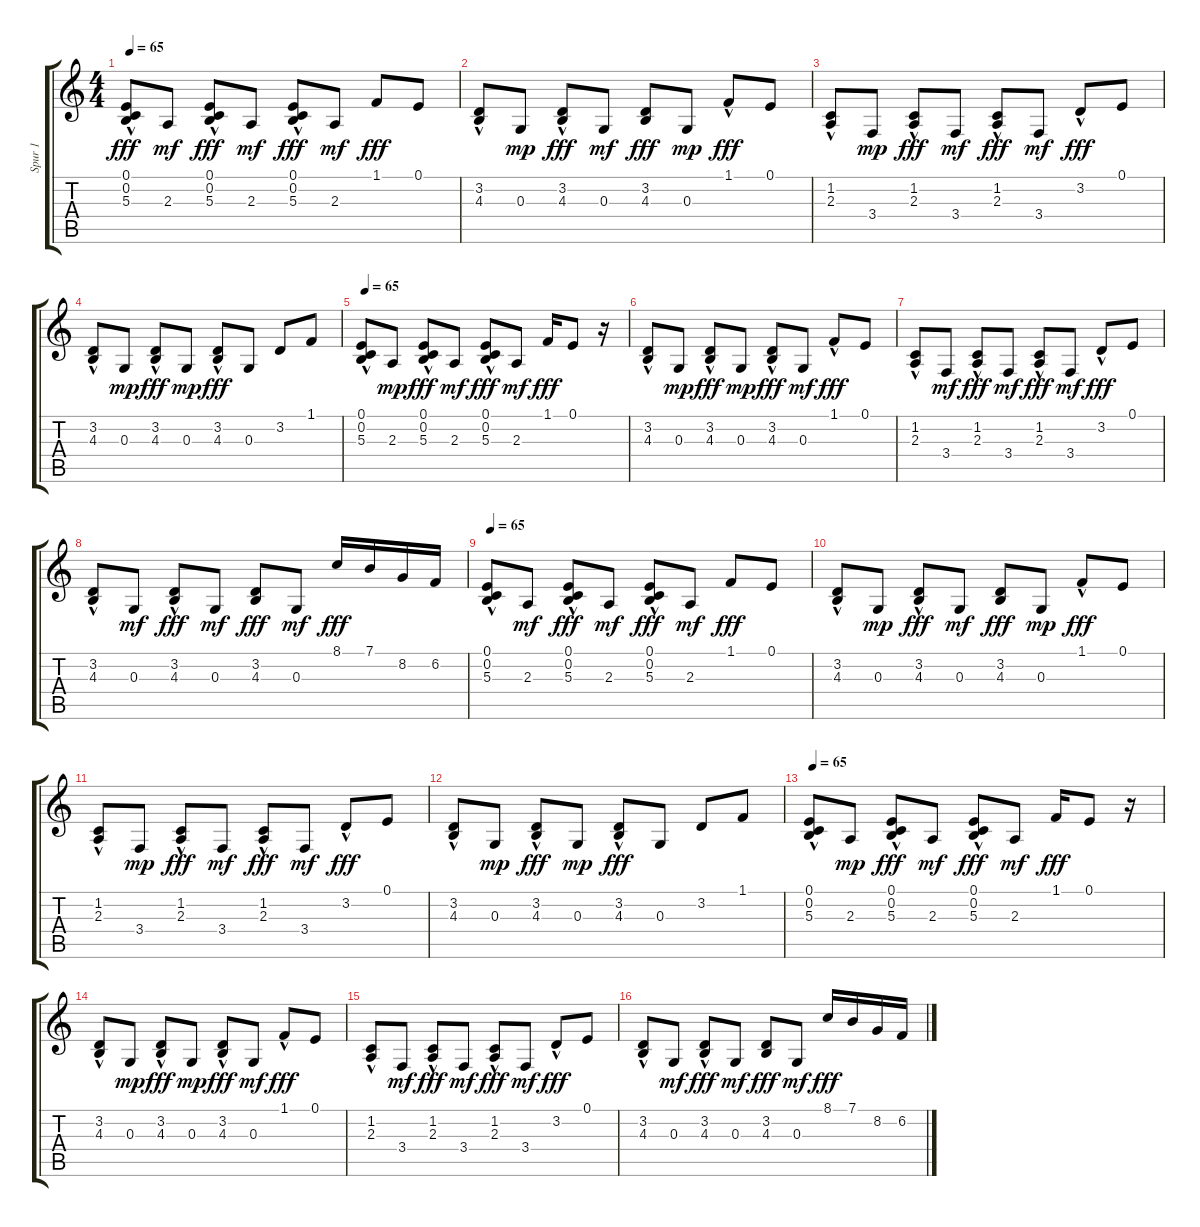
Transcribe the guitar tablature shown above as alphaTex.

\track ("Spur 1" "Spur 1") {instrument acousticgrandpiano}
\staff {score tabs}
\tuning (E4 B3 G3 D3 A2 E2) {hide}
\ts (4 4)
\tempo 65
\clef g2
\ks c
(0.1{hac} 0.2{hac} 5.3{hac}).8{dy fff instrument acousticgrandpiano} 2.3.8{dy mf instrument electricgrandpiano} (0.1{hac} 0.2{hac} 5.3{hac}).8{dy fff} 2.3.8{dy mf} (0.1 0.2{hac} 5.3{hac}).8{dy fff} 2.3.8{dy mf} 1.1.8{dy fff} 0.1.8 |
(3.2{hac} 4.3{hac}).8 0.3.8{dy mp} (3.2{hac} 4.3{hac}).8{dy fff} 0.3.8{dy mf} (3.2 4.3).8{dy fff} 0.3.8{dy mp} 1.1{hac}.8{dy fff} 0.1.8 |
(1.2{hac} 2.3{hac}).8 3.4.8{dy mp} (1.2{hac} 2.3{hac}).8{dy fff} 3.4.8{dy mf} (1.2{hac} 2.3).8{dy fff} 3.4.8{dy mf} 3.2{hac}.8{dy fff} 0.1.8 |
(3.2{hac} 4.3{hac}).8 0.3.8{dy mp} (3.2{hac} 4.3{hac}).8{dy fff} 0.3.8{dy mp} (3.2{hac} 4.3{hac}).8{dy fff} 0.3.8 3.2.8 1.1.8 |
\tempo 65
(0.1{hac} 0.2{hac} 5.3{hac}).8 2.3.8{dy mp} (0.1{hac} 0.2{hac} 5.3{hac}).8{dy fff} 2.3.8{dy mf} (0.1 0.2{hac} 5.3{hac}).8{dy fff} 2.3.8{dy mf} 1.1.16{dy fff} 0.1.8 r.16 |
(3.2{hac} 4.3{hac}).8 0.3.8{dy mp} (3.2{hac} 4.3{hac}).8{dy fff} 0.3.8{dy mp} (3.2{hac} 4.3).8{dy fff} 0.3.8{dy mf} 1.1{hac}.8{dy fff} 0.1.8 |
(1.2{hac} 2.3{hac}).8 3.4.8{dy mf} (1.2{hac} 2.3{hac}).8{dy fff} 3.4.8{dy mf} (1.2{hac} 2.3).8{dy fff} 3.4.8{dy mf} 3.2{hac}.8{dy fff} 0.1.8 |
(3.2{hac} 4.3{hac}).8 0.3.8{dy mf} (3.2{hac} 4.3{hac}).8{dy fff} 0.3.8{dy mf} (3.2 4.3).8{dy fff} 0.3.8{dy mf} 8.1.16{dy fff} 7.1.16 8.2.16 6.2.16 |
\tempo 65
(0.1{hac} 0.2{hac} 5.3{hac}).8 2.3.8{dy mf} (0.1{hac} 0.2{hac} 5.3{hac}).8{dy fff} 2.3.8{dy mf} (0.1 0.2{hac} 5.3{hac}).8{dy fff} 2.3.8{dy mf} 1.1.8{dy fff} 0.1.8 |
(3.2{hac} 4.3{hac}).8 0.3.8{dy mp} (3.2{hac} 4.3{hac}).8{dy fff} 0.3.8{dy mf} (3.2 4.3).8{dy fff} 0.3.8{dy mp} 1.1{hac}.8{dy fff} 0.1.8 |
(1.2{hac} 2.3{hac}).8 3.4.8{dy mp} (1.2{hac} 2.3{hac}).8{dy fff} 3.4.8{dy mf} (1.2{hac} 2.3).8{dy fff} 3.4.8{dy mf} 3.2{hac}.8{dy fff} 0.1.8 |
(3.2{hac} 4.3{hac}).8 0.3.8{dy mp} (3.2{hac} 4.3{hac}).8{dy fff} 0.3.8{dy mp} (3.2{hac} 4.3{hac}).8{dy fff} 0.3.8 3.2.8 1.1.8 |
\tempo 65
(0.1{hac} 0.2{hac} 5.3{hac}).8 2.3.8{dy mp} (0.1{hac} 0.2{hac} 5.3{hac}).8{dy fff} 2.3.8{dy mf} (0.1 0.2{hac} 5.3{hac}).8{dy fff} 2.3.8{dy mf} 1.1.16{dy fff} 0.1.8 r.16 |
(3.2{hac} 4.3{hac}).8 0.3.8{dy mp} (3.2{hac} 4.3{hac}).8{dy fff} 0.3.8{dy mp} (3.2{hac} 4.3).8{dy fff} 0.3.8{dy mf} 1.1{hac}.8{dy fff} 0.1.8 |
(1.2{hac} 2.3{hac}).8 3.4.8{dy mf} (1.2{hac} 2.3{hac}).8{dy fff} 3.4.8{dy mf} (1.2{hac} 2.3).8{dy fff} 3.4.8{dy mf} 3.2{hac}.8{dy fff} 0.1.8 |
(3.2{hac} 4.3{hac}).8 0.3.8{dy mf} (3.2{hac} 4.3{hac}).8{dy fff} 0.3.8{dy mf} (3.2 4.3).8{dy fff} 0.3.8{dy mf} 8.1.16{dy fff} 7.1.16 8.2.16 6.2.16
